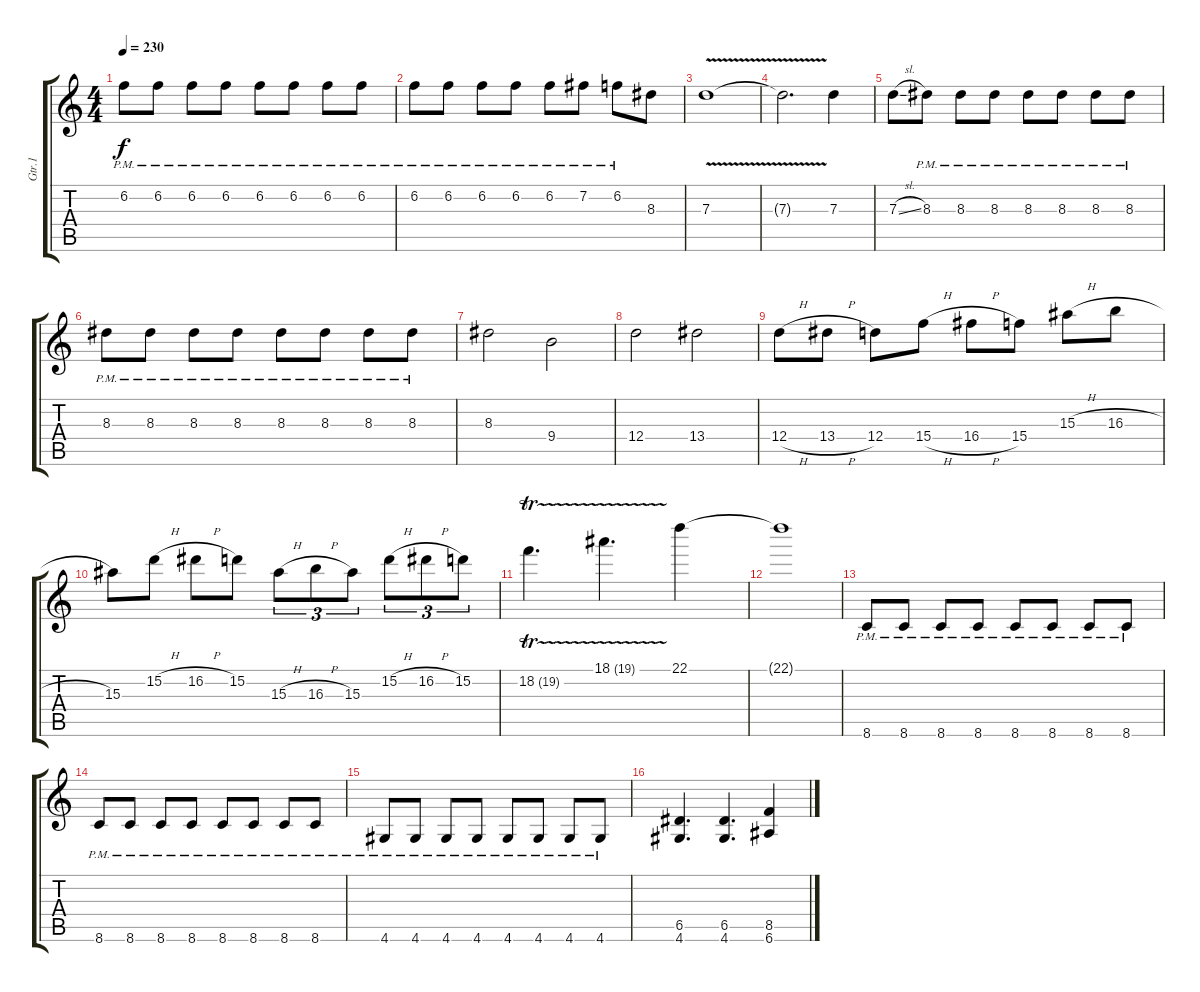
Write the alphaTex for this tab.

\track ("Gtr.1" "Gtr.1") {instrument overdrivenguitar}
\staff {score tabs}
\tuning (E4 B3 G3 D3 A2 E2) {hide}
\ts (4 4)
\tempo 230
\clef g2
\ks c
6.2{pm}.8{dy f} 6.2{pm}.8 6.2{pm}.8 6.2{pm}.8 6.2{pm}.8 6.2{pm}.8 6.2{pm}.8 6.2{pm}.8 |
6.2{pm}.8 6.2{pm}.8 6.2{pm}.8 6.2{pm}.8 6.2{pm}.8 7.2{pm}.8 6.2{pm}.8 8.3.8 |
7.3{v}.1 |
7.3{t}.2{d} 7.3.4 |
7.3{sl}.8 8.3{pm}.8 8.3{pm}.8 8.3{pm}.8 8.3{pm}.8 8.3{pm}.8 8.3{pm}.8 8.3{pm}.8 |
8.3{pm}.8 8.3{pm}.8 8.3{pm}.8 8.3{pm}.8 8.3{pm}.8 8.3{pm}.8 8.3{pm}.8 8.3{pm}.8 |
8.3.2 9.4.2 |
12.4.2 13.4.2 |
12.4{h}.8 13.4{h}.8 12.4.8 15.4{h}.8 16.4{h}.8 15.4.8 15.3{h}.8 16.3{h}.8 |
15.3.8 15.2{h}.8 16.2{h}.8 15.2.8 15.3{h}.8{tu (3 2)} 16.3{h}.8{tu (3 2)} 15.3.8{tu (3 2)} 15.2{h}.8{tu (3 2)} 16.2{h}.8{tu (3 2)} 15.2.8{tu (3 2)} |
18.2{tr (19 16)}.4{d} 18.1{tr (19 16)}.4{d} 22.1.4 |
22.1{t}.1 |
8.6{pm}.8 8.6{pm}.8 8.6{pm}.8 8.6{pm}.8 8.6{pm}.8 8.6{pm}.8 8.6{pm}.8 8.6{pm}.8 |
8.6{pm}.8 8.6{pm}.8 8.6{pm}.8 8.6{pm}.8 8.6{pm}.8 8.6{pm}.8 8.6{pm}.8 8.6{pm}.8 |
4.6{pm}.8 4.6{pm}.8 4.6{pm}.8 4.6{pm}.8 4.6{pm}.8 4.6{pm}.8 4.6{pm}.8 4.6{pm}.8 |
(6.5 4.6).4{d} (6.5 4.6).4{d} (8.5 6.6).4
